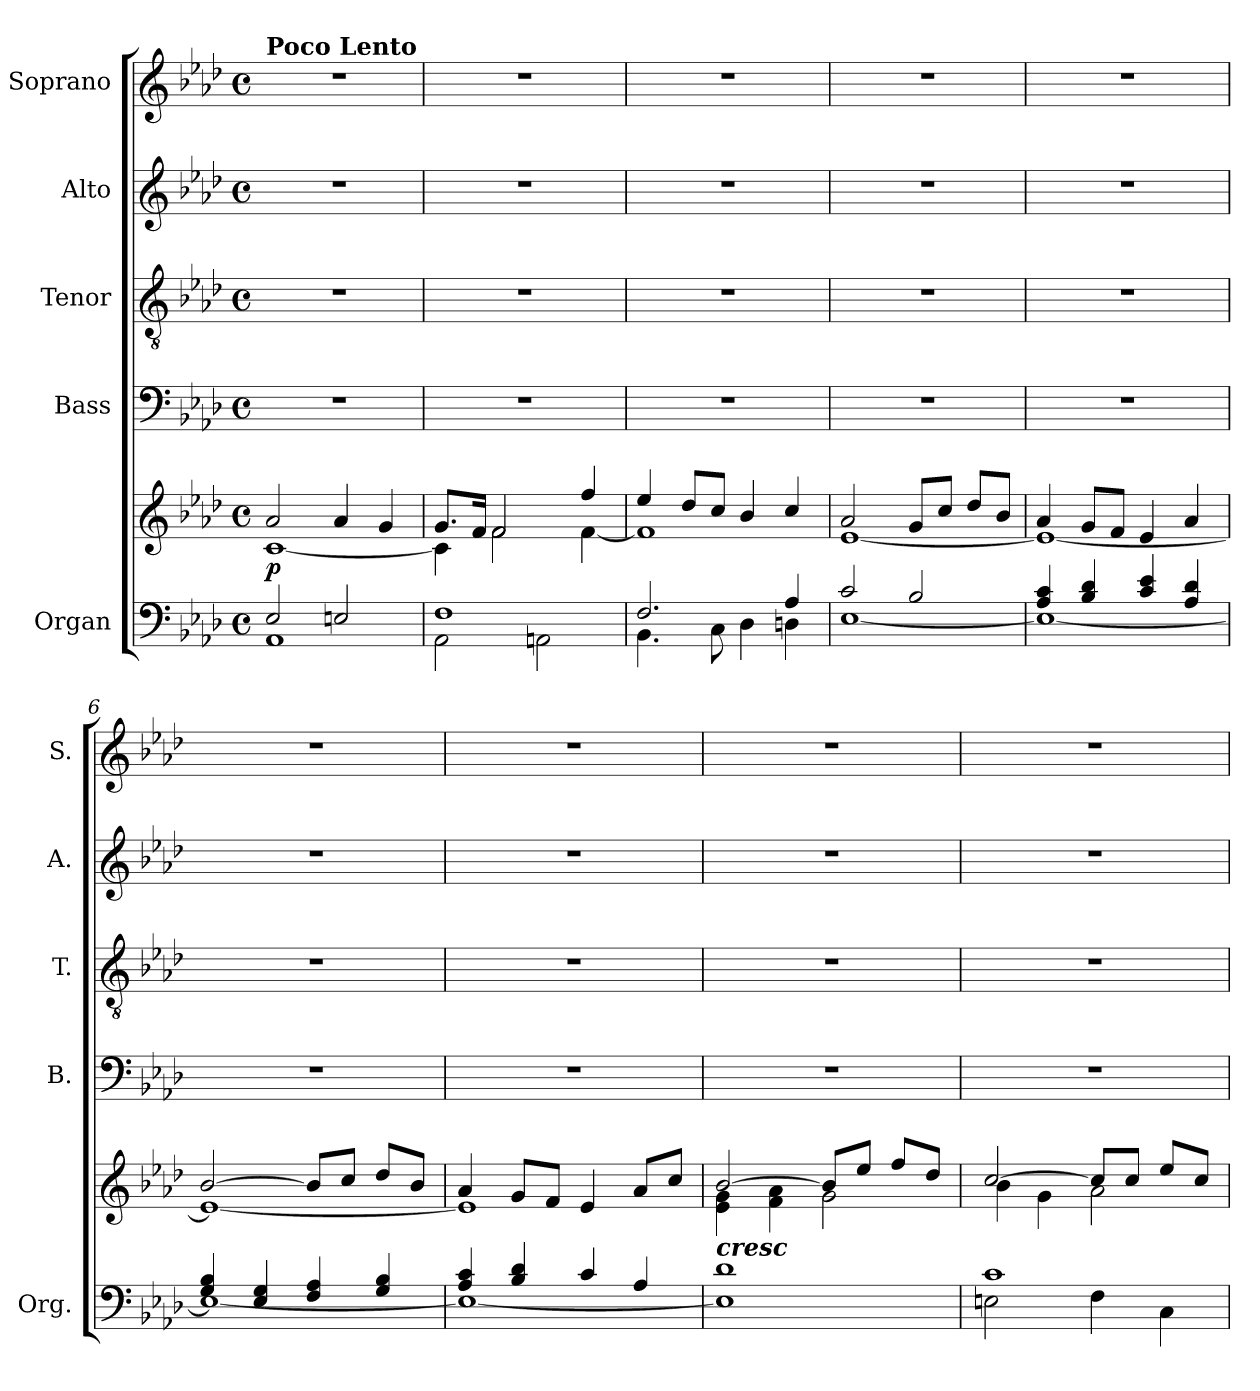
**kern	**kern	**dynam	**kern	**kern	**kern	**kern
*part5	*part5	*part5	*part4	*part3	*part2	*part1
*staff6	*staff5	*staff5/6	*staff4	*staff3	*staff2	*staff1
*I"Organ	*	*	*I"Bass	*I"Tenor	*I"Alto	*I"Soprano
*I'Org.	*	*	*I'B.	*I'T.	*I'A.	*I'S.
*clefF4	*clefG2	*	*clefF4	*clefGv2	*clefG2	*clefG2
*k[b-e-a-d-]	*k[b-e-a-d-]	*	*k[b-e-a-d-]	*k[b-e-a-d-]	*k[b-e-a-d-]	*k[b-e-a-d-]
*M4/4	*M4/4	*	*M4/4	*M4/4	*M4/4	*M4/4
*met(c)	*met(c)	*	*met(c)	*met(c)	*met(c)	*met(c)
*MM70	*MM70	*	*MM70	*MM70	*MM70	*MM70
=1	=1	=1	=1	=1	=1	=1
*^	*^	*	*	*	*	*
!	!	!	!	!	!	!	!	!LO:TX:a:B:t=Poco Lento
!	!	!	!	!LO:DY:a=2	!	!	!	!
2E-/	1AA-	2a-/	[1c	p	1r	1r	1r	1r
2En/	.	4a-/	.	.	.	.	.	.
.	.	4g/	.	.	.	.	.	.
=2	=2	=2	=2	=2	=2	=2	=2	=2
1F	2AA-\	8.g/L	4c\]	.	1r	1r	1r	1r
.	.	16f/Jk	.	.	.	.	.	.
.	.	2f/	2f\	.	.	.	.	.
.	2AAn\	.	.	.	.	.	.	.
.	.	4ff/	[4f\	.	.	.	.	.
=3	=3	=3	=3	=3	=3	=3	=3	=3
2.F/	4.BB-\	4ee-/	1f]	.	1r	1r	1r	1r
.	.	8dd-/L	.	.	.	.	.	.
.	8C\	8cc/J	.	.	.	.	.	.
.	4D-\	4b-/	.	.	.	.	.	.
4A-/	4Dn\	4cc/	.	.	.	.	.	.
=4	=4	=4	=4	=4	=4	=4	=4	=4
2c/	[1E-	2a-/	[1e-	.	1r	1r	1r	1r
2B-/	.	8g/L	.	.	.	.	.	.
.	.	8cc/J	.	.	.	.	.	.
.	.	8dd-/L	.	.	.	.	.	.
.	.	8b-/J	.	.	.	.	.	.
=5	=5	=5	=5	=5	=5	=5	=5	=5
4A-/ 4c/	1E-_	4a-/	1e-_	.	1r	1r	1r	1r
4B-/ 4d-/	.	8g/L	.	.	.	.	.	.
.	.	8f/J	.	.	.	.	.	.
4c/ 4e-/	.	4e-/	.	.	.	.	.	.
4A-/ 4d-/	.	4a-/	.	.	.	.	.	.
!!LO:LB:g=z
=6	=6	=6	=6	=6	=6	=6	=6	=6
4G/ 4B-/	1E-_	[2b-/	1e-_	.	1r	1r	1r	1r
4E-/ 4G/	.	.	.	.	.	.	.	.
4F/ 4A-/	.	8b-/L]	.	.	.	.	.	.
.	.	8cc/J	.	.	.	.	.	.
4G/ 4B-/	.	8dd-/L	.	.	.	.	.	.
.	.	8b-/J	.	.	.	.	.	.
=7	=7	=7	=7	=7	=7	=7	=7	=7
4A-/ 4c/	1E-_	4a-/	1e-]	.	1r	1r	1r	1r
4B-/ 4d-/	.	8g/L	.	.	.	.	.	.
.	.	8f/J	.	.	.	.	.	.
4c/	.	4e-/	.	.	.	.	.	.
4A-/	.	8a-/L	.	.	.	.	.	.
.	.	8cc/J	.	.	.	.	.	.
=8	=8	=8	=8	=8	=8	=8	=8	=8
!LO:TX:a:Bi:t=cresc	!	!	!	!	!	!	!	!
1d-	1E-]	[2b-/	4e-\ 4g\	.	1r	1r	1r	1r
.	.	.	4f\ 4a-\	.	.	.	.	.
.	.	8b-/L]	2g\	.	.	.	.	.
.	.	8ee-/J	.	.	.	.	.	.
.	.	8ff/L	.	.	.	.	.	.
.	.	8dd-/J	.	.	.	.	.	.
=9	=9	=9	=9	=9	=9	=9	=9	=9
1c	2En\	[2cc/	4b-\	.	1r	1r	1r	1r
.	.	.	4g\	.	.	.	.	.
.	4F\	8cc/L]	2a-\	.	.	.	.	.
.	.	8cc/J	.	.	.	.	.	.
.	4C\	8ee-/L	.	.	.	.	.	.
.	.	8cc/J	.	.	.	.	.	.
*v	*v	*	*	*	*	*	*	*
*	*v	*v	*	*	*	*	*
=	=	=	=	=	=	=
*-	*-	*-	*-	*-	*-	*-
